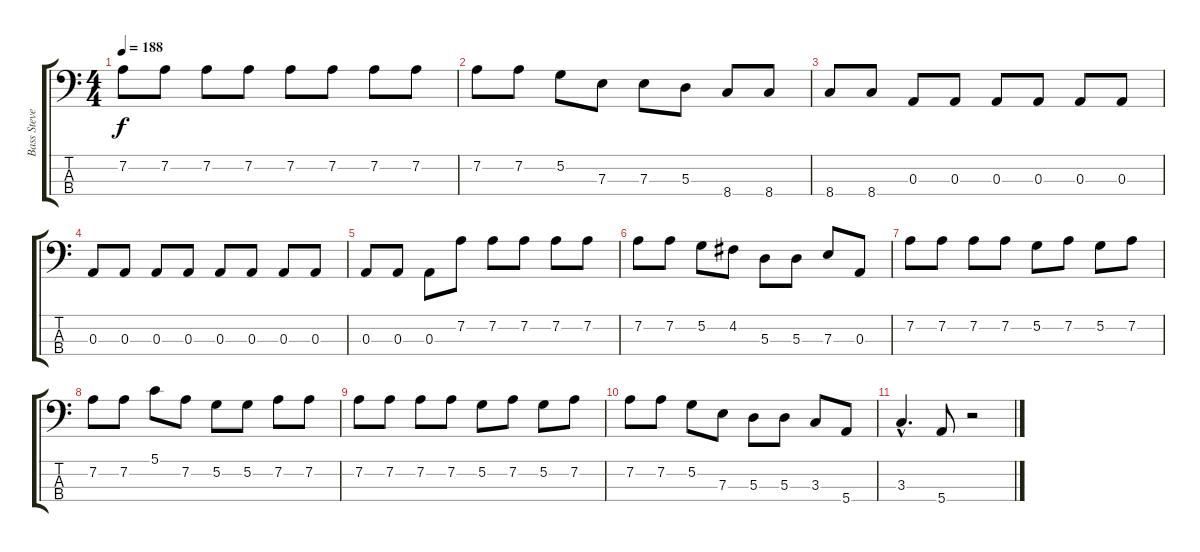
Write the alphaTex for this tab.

\track ("Bass Steve Harris" "Bass Steve") {instrument electricbassfinger}
\staff {score tabs}
\tuning (G2 D2 A1 E1) {hide}
\ts (4 4)
\tempo 188
\clef f4
\ks c
7.2.8{dy f} 7.2.8 7.2.8 7.2.8 7.2.8 7.2.8 7.2.8 7.2.8 |
7.2.8 7.2.8 5.2.8 7.3.8 7.3.8 5.3.8 8.4.8 8.4.8 |
8.4.8 8.4.8 0.3.8 0.3.8 0.3.8 0.3.8 0.3.8 0.3.8 |
0.3.8 0.3.8 0.3.8 0.3.8 0.3.8 0.3.8 0.3.8 0.3.8 |
0.3.8 0.3.8 0.3.8 7.2.8 7.2.8 7.2.8 7.2.8 7.2.8 |
7.2.8 7.2.8 5.2.8 4.2.8 5.3.8 5.3.8 7.3.8 0.3.8 |
7.2.8 7.2.8 7.2.8 7.2.8 5.2.8 7.2.8 5.2.8 7.2.8 |
7.2.8 7.2.8 5.1.8 7.2.8 5.2.8 5.2.8 7.2.8 7.2.8 |
7.2.8 7.2.8 7.2.8 7.2.8 5.2.8 7.2.8 5.2.8 7.2.8 |
7.2.8 7.2.8 5.2.8 7.3.8 5.3.8 5.3.8 3.3.8 5.4.8 |
3.3{hac}.4{d} 5.4.8 r.2
